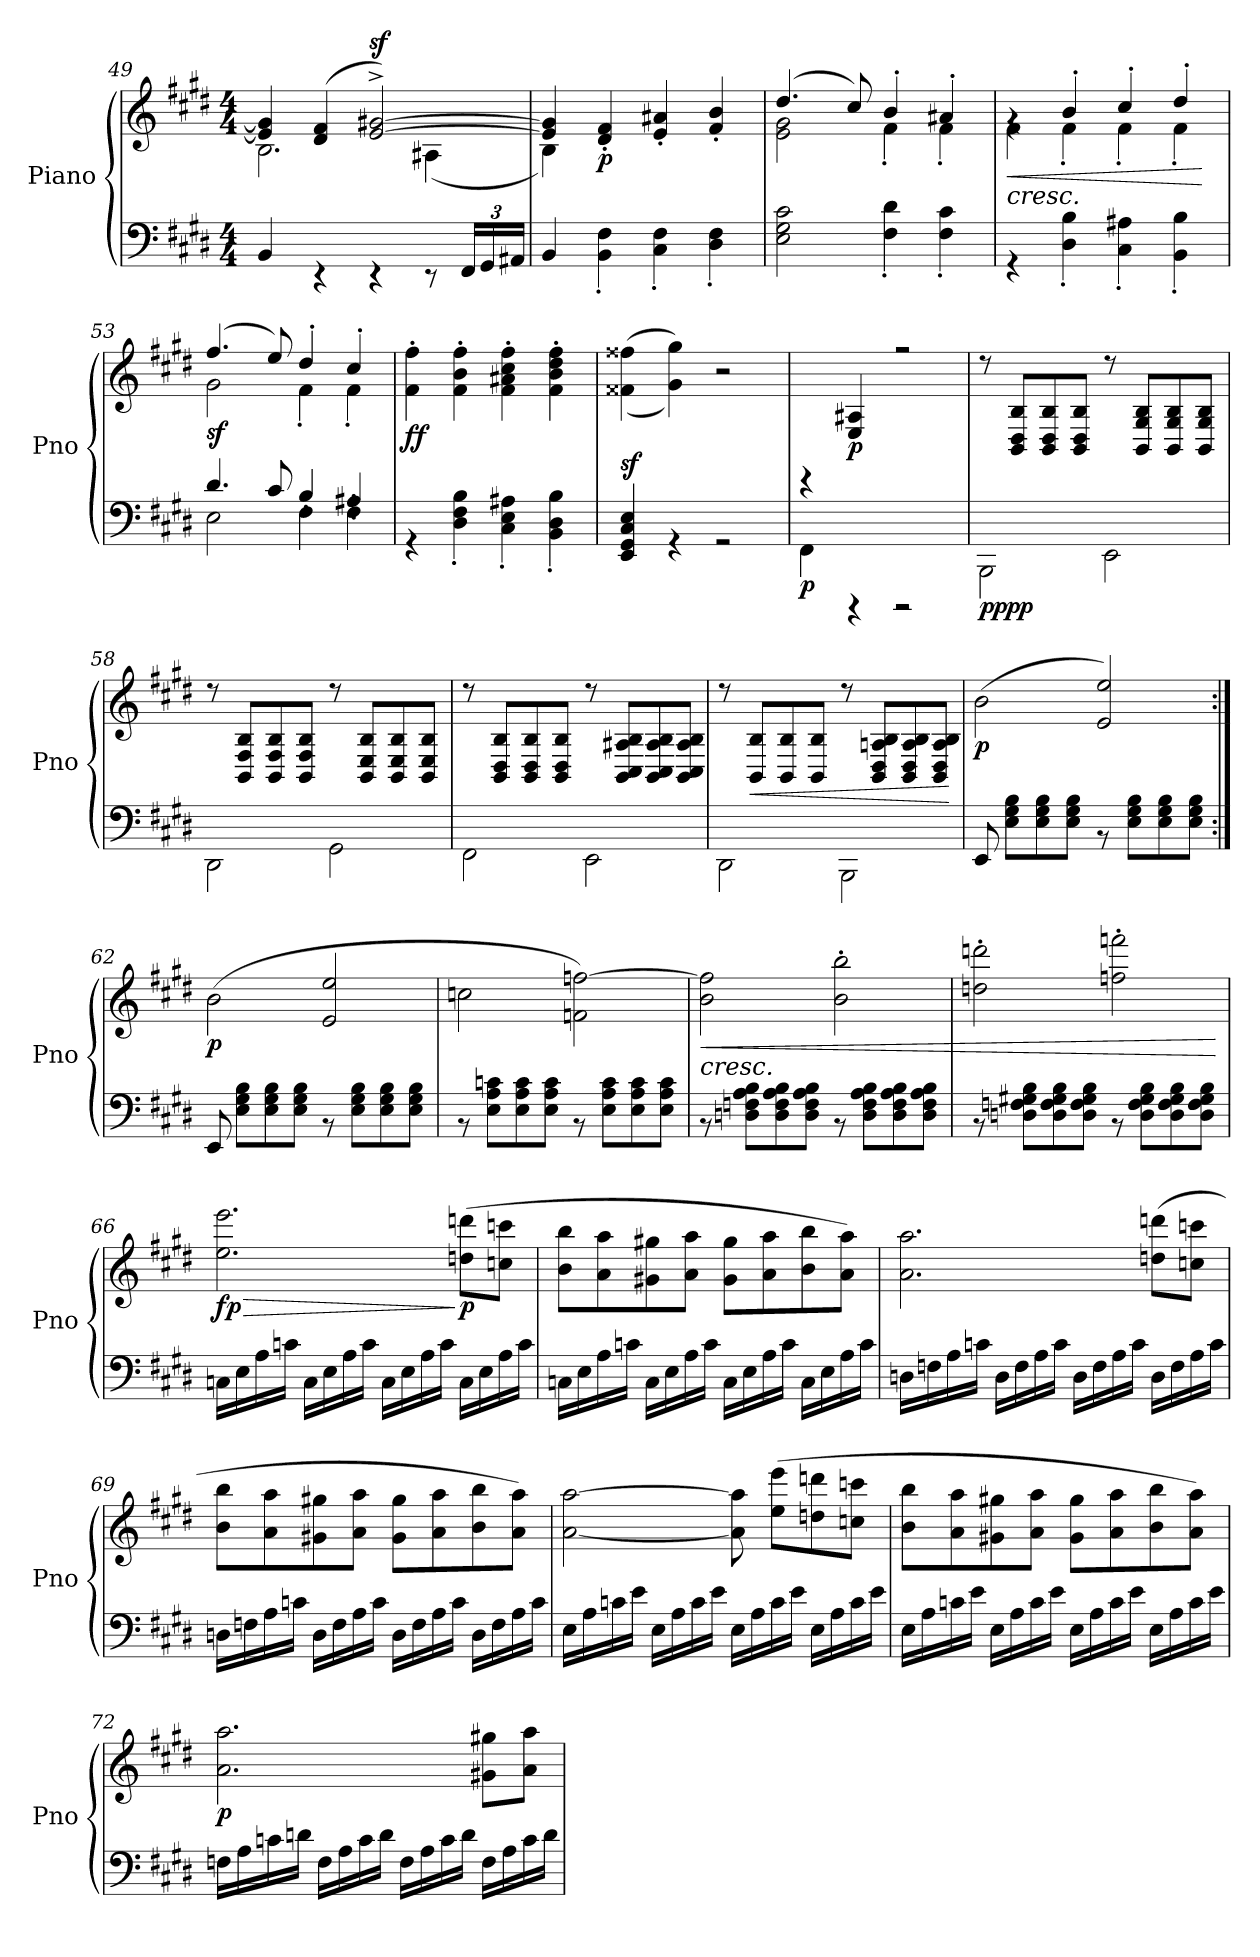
**kern	**kern	**dynam
*part1	*part1	*part1
*staff2	*staff1	*staff1/2
*I"Piano	*	*
*I'Pno	*	*
*clefF4	*clefG2	*
*k[f#c#g#d#]	*k[f#c#g#d#]	*
*M4/4	*M4/4	*
=49	=49	=49
*^	*^	*
1ryy	4BB/	4e/] 4g/]	2.B\	.
.	4r	(>4d#/ 4f#/	.	.
!	!	!	!	!LO:DY:a
.	4r	[2e/^ [2g#X/^)	.	sf
.	8r	.	(<4A#X\	.
*	*Xbrackettup	*	*	*
.	24FF#/LL	.	.	.
.	24GG#/	.	.	.
.	24AA#X/JJ	.	.	.
!!LO:LB:g=z	!!
=50	=50	=50	=50	=50
1ryy	4BB/	4e/] 4g#/]	4B\)	.
!	!	!	!	!LO:DY:b
.	4BB\' 4F#\'	4d#/' 4f#/'	2.ryy	p
.	4C#\' 4F#\'	4e/' 4a#X/'	.	.
.	4D#\' 4F#\'	4f#/' 4b/'	.	.
=51	=51	=51	=51	=51
1ryy	2E\ 2G#\ 2c#\	(>4.dd#/	2e\ 2g#\	.
.	.	8cc#/)	.	.
.	4F#\' 4d#\'	4b'/	4f#'\	.
.	4F#\' 4c#\'	4a#X'/	4f#'\	.
=52	=52	=52	=52	=52
!	!	!LO:TX:b:i:t=cresc.	!	!
!	!	!	!	!LO:HP:b
1ryy	4r	4rg	4f#\	<
.	4D#\' 4B\'	4b'/	4f#'\	.
.	4C#\' 4A#X\'	4cc#'/	4f#'\	.
.	4BB\' 4B\'	4dd#'/	4f#'\	.
*v	*v	*	*	*
*	*v	*v	*
.	.	[
=53	=53	=53
*^	*^	*
*	*^	*	*	*
!	!	!	!	!	!LO:DY:b
1ryy	4.d#/	2E\	(>4.ff#/	2g#\	sf
.	8c#/	.	8ee/)	.	.
.	4B'/	4F#'\	4dd#'/	4f#'\	.
.	4A#X'/	4F#'\	4cc#'/	4f#'\	.
=54	=54	=54	=54	=54	=54
!	!	!	!	!	!LO:DY:b
*	*v	*v	*	*	*
*	*	*v	*v	*
1ryy	4r	4f#\' 4ff#\'	ff
.	4D#\' 4F#\' 4B\'	4f#\' 4b\' 4ff#\'	.
.	4C#\' 4E\' 4A#X\'	4f#\' 4a#X\' 4cc#\' 4ff#\'	.
.	4BB\' 4D#\' 4B\'	4f#\' 4b\' 4dd#\' 4ff#\'	.
=55	=55	=55	=55
!	!	!	!LO:DY:a=2
1ryy	4EE/ 4GG#/ 4C#/ 4E/	(>(>4f##X\ 4ff##X\	sf
.	4r	4g#\ 4gg#\))	.
.	2r	2r	.
=56	=56	=56	=56
!	!	!	!LO:DY:b=2
1ryy	4FF#\	4rCC	p
!	!	!	!LO:DY:b
.	4rBBBB	4E/ 4A#X/	p
.	2rBBBB	2rff	.
!!LO:LB:g=z
=57	=57	=57	=57
!	!	!	!LO:DY:b=2
!	!	!	!LO:DY:n=1:b
1ryy	2BBB\	8rdd	pp pp
.	.	8BB/ 8D#/ 8B/L	.
.	.	8BB/ 8D#/ 8B/	.
.	.	8BB/ 8D#/ 8B/J	.
.	2EE\	8rdd	.
.	.	8BB/ 8G#/ 8B/L	.
.	.	8BB/ 8G#/ 8B/	.
.	.	8BB/ 8G#/ 8B/J	.
=58	=58	=58	=58
1ryy	2DD#\	8rdd	.
.	.	8BB/ 8F#/ 8B/L	.
.	.	8BB/ 8F#/ 8B/	.
.	.	8BB/ 8F#/ 8B/J	.
.	2GG#\	8rdd	.
.	.	8BB/ 8E/ 8B/L	.
.	.	8BB/ 8E/ 8B/	.
.	.	8BB/ 8E/ 8B/J	.
=59	=59	=59	=59
1ryy	2FF#\	8rdd	.
.	.	8BB/ 8D#/ 8B/L	.
.	.	8BB/ 8D#/ 8B/	.
.	.	8BB/ 8D#/ 8B/J	.
.	2EE\	8rdd	.
.	.	8BB/ 8C#/ 8A#X/ 8B/L	.
.	.	8BB/ 8C#/ 8A#/ 8B/	.
.	.	8BB/ 8C#/ 8A#/ 8B/J	.
=60	=60	=60	=60
1ryy	2DD#\	8rdd	.
!	!	!	!LO:HP:b
.	.	8BB/ 8B/L	<
.	.	8BB/ 8B/	.
.	.	8BB/ 8B/J	.
.	2BBB\	8rdd	.
.	.	8BB/ 8D#/ 8An/ 8B/L	.
.	.	8BB/ 8D#/ 8A/ 8B/	.
.	.	8BB/ 8D#/ 8A/ 8B/J	.
*v	*v	*	*
.	.	[
!!LO:LB:g=z
=61	=61	=61
*^	*	*
!	!	!	!LO:DY:b
1ryy	8EE/	(>2b\	p
.	8E\ 8G#\ 8B\L	.	.
.	8E\ 8G#\ 8B\	.	.
.	8E\ 8G#\ 8B\J	.	.
.	8r	2e/ 2ee/)	.
.	8E\ 8G#\ 8B\L	.	.
.	8E\ 8G#\ 8B\	.	.
.	8E\ 8G#\ 8B\J	.	.
=62:|!	=62:|!	=62:|!	=62:|!
!	!	!	!LO:DY:b
1ryy	8EE/	(>2b\	p
.	8E\ 8G#\ 8B\L	.	.
.	8E\ 8G#\ 8B\	.	.
.	8E\ 8G#\ 8B\J	.	.
.	8r	2e/ 2ee/	.
.	8E\ 8G#\ 8B\L	.	.
.	8E\ 8G#\ 8B\	.	.
.	8E\ 8G#\ 8B\J	.	.
=63	=63	=63	=63
1ryy	8r	2ccn\	.
.	8E\ 8A\ 8cn\L	.	.
.	8E\ 8A\ 8c\	.	.
.	8E\ 8A\ 8c\J	.	.
.	8r	2fn\ [2ffn\)	.
.	8E\ 8A\ 8c\L	.	.
.	8E\ 8A\ 8c\	.	.
.	8E\ 8A\ 8c\J	.	.
=64	=64	=64	=64
!	!	!LO:TX:b:i:t=cresc.	!
!	!	!	!LO:HP:b
1ryy	8r	2b\ 2ff\]	<
.	8Dn\ 8Fn\ 8A\ 8B\L	.	.
.	8D\ 8F\ 8A\ 8B\	.	.
.	8D\ 8F\ 8A\ 8B\J	.	.
.	8r	2b\' 2bb\'	.
.	8D\ 8F\ 8A\ 8B\L	.	.
.	8D\ 8F\ 8A\ 8B\	.	.
.	8D\ 8F\ 8A\ 8B\J	.	.
!!LO:LB:g=z
=65	=65	=65	=65
1ryy	8r	2ddn\' 2dddn\'	.
.	8Dn\ 8Fn\ 8G#X\ 8B\L	.	.
.	8D\ 8F\ 8G#\ 8B\	.	.
.	8D\ 8F\ 8G#\ 8B\J	.	.
.	8r	2ffn\' 2fffn\'	.
.	8D\ 8F\ 8G#\ 8B\L	.	.
.	8D\ 8F\ 8G#\ 8B\	.	.
.	8D\ 8F\ 8G#\ 8B\J	.	.
*v	*v	*	*
.	.	[
=66	=66	=66
*^	*	*
!	!	!	!LO:HP:b
!	!	!	!LO:DY:n=1:b
1ryy	16Cn\LL	2.ee\ 2.eee\	> fp
.	16E\	.	.
.	16A\	.	.
.	16cn\JJ	.	.
.	16C\LL	.	.
.	16E\	.	.
.	16A\	.	.
.	16c\JJ	.	.
.	16C\LL	.	.
.	16E\	.	.
.	16A\	.	.
.	16c\JJ	.	.
!	!	!	!LO:DY:n=2:b
.	16C\LL	(>8ddn\ 8dddn\L	] p
.	16E\	.	.
.	16A\	8ccn\ 8cccn\J	.
.	16c\JJ	.	.
!!LO:PB:g=z
=67	=67	=67	=67
1ryy	16Cn\LL	8b\ 8bb\L	.
.	16E\	.	.
.	16A\	8a\ 8aa\	.
.	16cn\JJ	.	.
.	16C\LL	8g#X\ 8gg#X\	.
.	16E\	.	.
.	16A\	8a\ 8aa\J	.
.	16c\JJ	.	.
.	16C\LL	8g#\ 8gg#\L	.
.	16E\	.	.
.	16A\	8a\ 8aa\	.
.	16c\JJ	.	.
.	16C\LL	8b\ 8bb\	.
.	16E\	.	.
.	16A\	8a\ 8aa\J)	.
.	16c\JJ	.	.
=68	=68	=68	=68
1ryy	16Dn\LL	2.a\ 2.aa\	.
.	16Fn\	.	.
.	16A\	.	.
.	16cn\JJ	.	.
.	16D\LL	.	.
.	16F\	.	.
.	16A\	.	.
.	16c\JJ	.	.
.	16D\LL	.	.
.	16F\	.	.
.	16A\	.	.
.	16c\JJ	.	.
.	16D\LL	(>8ddn\ 8dddn\L	.
.	16F\	.	.
.	16A\	8ccn\ 8cccn\J	.
.	16c\JJ	.	.
!!LO:LB:g=z
=69	=69	=69	=69
1ryy	16Dn\LL	8b\ 8bb\L	.
.	16Fn\	.	.
.	16A\	8a\ 8aa\	.
.	16cn\JJ	.	.
.	16D\LL	8g#X\ 8gg#X\	.
.	16F\	.	.
.	16A\	8a\ 8aa\J	.
.	16c\JJ	.	.
.	16D\LL	8g#\ 8gg#\L	.
.	16F\	.	.
.	16A\	8a\ 8aa\	.
.	16c\JJ	.	.
.	16D\LL	8b\ 8bb\	.
.	16F\	.	.
.	16A\	8a\ 8aa\J)	.
.	16c\JJ	.	.
=70	=70	=70	=70
!	!	!	!LO:DY:b
1ryy	16E\LL	[2a\ [2aa\	other-dynamics
.	16A\	.	.
.	16cn\	.	.
.	16e\JJ	.	.
.	16E\LL	.	.
.	16A\	.	.
.	16c\	.	.
.	16e\JJ	.	.
.	16E\LL	8a\] 8aa\]	.
.	16A\	.	.
.	16c\	(>8ee\ 8eee\L	.
.	16e\JJ	.	.
.	16E\LL	8ddn\ 8dddn\	.
.	16A\	.	.
.	16c\	8ccn\ 8cccn\J	.
.	16e\JJ	.	.
!!LO:LB:g=z
=71	=71	=71	=71
1ryy	16E\LL	8b\ 8bb\L	.
.	16A\	.	.
.	16cn\	8a\ 8aa\	.
.	16e\JJ	.	.
.	16E\LL	8g#X\ 8gg#X\	.
.	16A\	.	.
.	16c\	8a\ 8aa\J	.
.	16e\JJ	.	.
.	16E\LL	8g#\ 8gg#\L	.
.	16A\	.	.
.	16c\	8a\ 8aa\	.
.	16e\JJ	.	.
.	16E\LL	8b\ 8bb\	.
.	16A\	.	.
.	16c\	8a\ 8aa\J)	.
.	16e\JJ	.	.
=72	=72	=72	=72
!	!	!	!LO:DY:b
1ryy	16Fn\LL	2.a\ 2.aa\	p
.	16A\	.	.
.	16cn\	.	.
.	16dn\JJ	.	.
.	16F\LL	.	.
.	16A\	.	.
.	16c\	.	.
.	16d\JJ	.	.
!	!	!	!LO:DY:a=2
.	16F\LL	.	other-dynamics
.	16A\	.	.
.	16c\	.	.
.	16d\JJ	.	.
.	16F\LL	8g#X\ 8gg#X\L	.
.	16A\	.	.
.	16c\	8a\ 8aa\J	.
.	16d\JJ	.	.
*v	*v	*	*
=	=	=
*-	*-	*-
